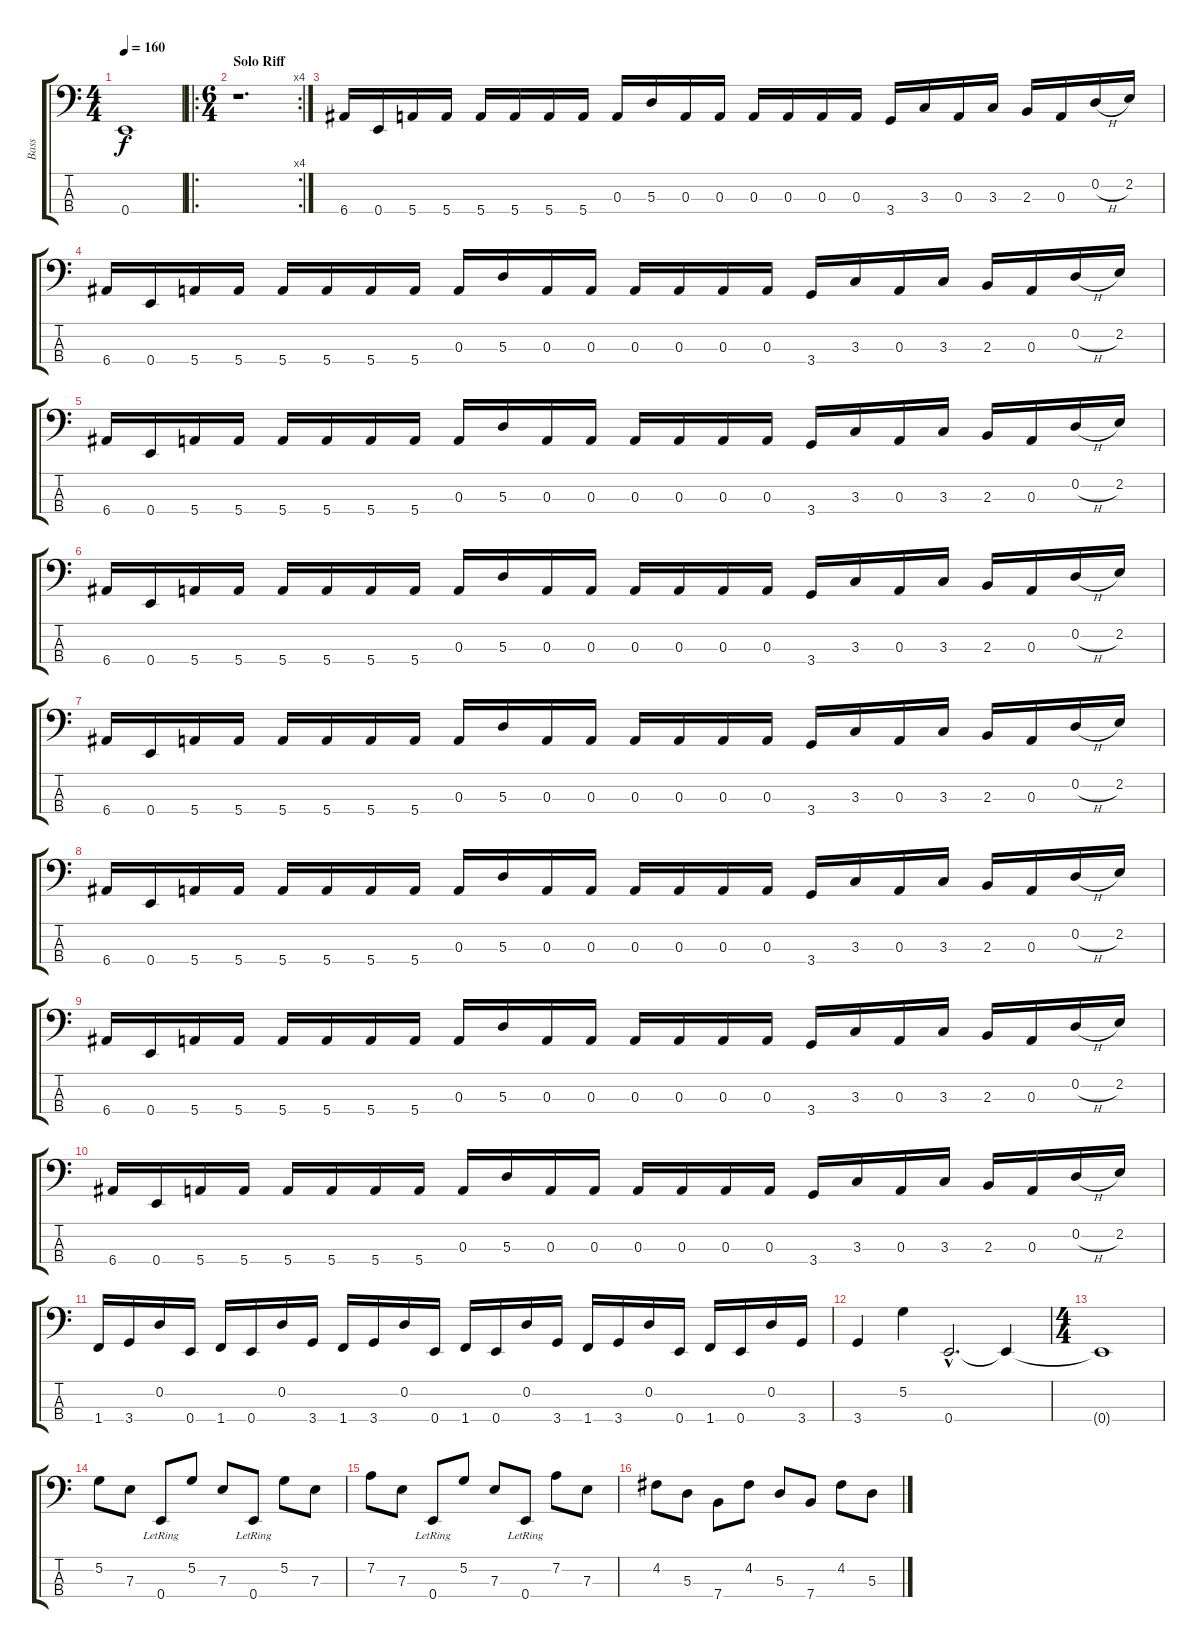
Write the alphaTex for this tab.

\track ("Bass" "Bass") {instrument electricbassfinger}
\staff {score tabs}
\tuning (G2 D2 A1 E1) {hide}
\ts (4 4)
\tempo 160
\clef f4
\ks c
0.4{t}.1{dy f} |
\ro
\rc 4
\ts (6 4)
\section ("" "Solo Riff")
r.1{d} |
6.4.16 0.4.16 5.4.16 5.4.16 5.4.16 5.4.16 5.4.16 5.4.16 0.3.16 5.3.16 0.3.16 0.3.16 0.3.16 0.3.16 0.3.16 0.3.16 3.4.16 3.3.16 0.3.16 3.3.16 2.3.16 0.3.16 0.2{h}.16 2.2.16 |
6.4.16 0.4.16 5.4.16 5.4.16 5.4.16 5.4.16 5.4.16 5.4.16 0.3.16 5.3.16 0.3.16 0.3.16 0.3.16 0.3.16 0.3.16 0.3.16 3.4.16 3.3.16 0.3.16 3.3.16 2.3.16 0.3.16 0.2{h}.16 2.2.16 |
6.4.16 0.4.16 5.4.16 5.4.16 5.4.16 5.4.16 5.4.16 5.4.16 0.3.16 5.3.16 0.3.16 0.3.16 0.3.16 0.3.16 0.3.16 0.3.16 3.4.16 3.3.16 0.3.16 3.3.16 2.3.16 0.3.16 0.2{h}.16 2.2.16 |
6.4.16 0.4.16 5.4.16 5.4.16 5.4.16 5.4.16 5.4.16 5.4.16 0.3.16 5.3.16 0.3.16 0.3.16 0.3.16 0.3.16 0.3.16 0.3.16 3.4.16 3.3.16 0.3.16 3.3.16 2.3.16 0.3.16 0.2{h}.16 2.2.16 |
6.4.16 0.4.16 5.4.16 5.4.16 5.4.16 5.4.16 5.4.16 5.4.16 0.3.16 5.3.16 0.3.16 0.3.16 0.3.16 0.3.16 0.3.16 0.3.16 3.4.16 3.3.16 0.3.16 3.3.16 2.3.16 0.3.16 0.2{h}.16 2.2.16 |
6.4.16 0.4.16 5.4.16 5.4.16 5.4.16 5.4.16 5.4.16 5.4.16 0.3.16 5.3.16 0.3.16 0.3.16 0.3.16 0.3.16 0.3.16 0.3.16 3.4.16 3.3.16 0.3.16 3.3.16 2.3.16 0.3.16 0.2{h}.16 2.2.16 |
6.4.16 0.4.16 5.4.16 5.4.16 5.4.16 5.4.16 5.4.16 5.4.16 0.3.16 5.3.16 0.3.16 0.3.16 0.3.16 0.3.16 0.3.16 0.3.16 3.4.16 3.3.16 0.3.16 3.3.16 2.3.16 0.3.16 0.2{h}.16 2.2.16 |
6.4.16 0.4.16 5.4.16 5.4.16 5.4.16 5.4.16 5.4.16 5.4.16 0.3.16 5.3.16 0.3.16 0.3.16 0.3.16 0.3.16 0.3.16 0.3.16 3.4.16 3.3.16 0.3.16 3.3.16 2.3.16 0.3.16 0.2{h}.16 2.2.16 |
1.4.16 3.4.16 0.2.16 0.4.16 1.4.16 0.4.16 0.2.16 3.4.16 1.4.16 3.4.16 0.2.16 0.4.16 1.4.16 0.4.16 0.2.16 3.4.16 1.4.16 3.4.16 0.2.16 0.4.16 1.4.16 0.4.16 0.2.16 3.4.16 |
3.4.4 5.2.4 0.4{hac}.2{d} 0.4{t}.4 |
\ts (4 4)
0.4{t}.1 |
5.2.8 7.3.8 0.4{lr}.8 5.2.8 7.3.8 0.4{lr}.8 5.2.8 7.3.8 |
7.2.8 7.3.8 0.4{lr}.8 5.2.8 7.3.8 0.4{lr}.8 7.2.8 7.3.8 |
4.2.8 5.3.8 7.4.8 4.2.8 5.3.8 7.4.8 4.2.8 5.3.8
